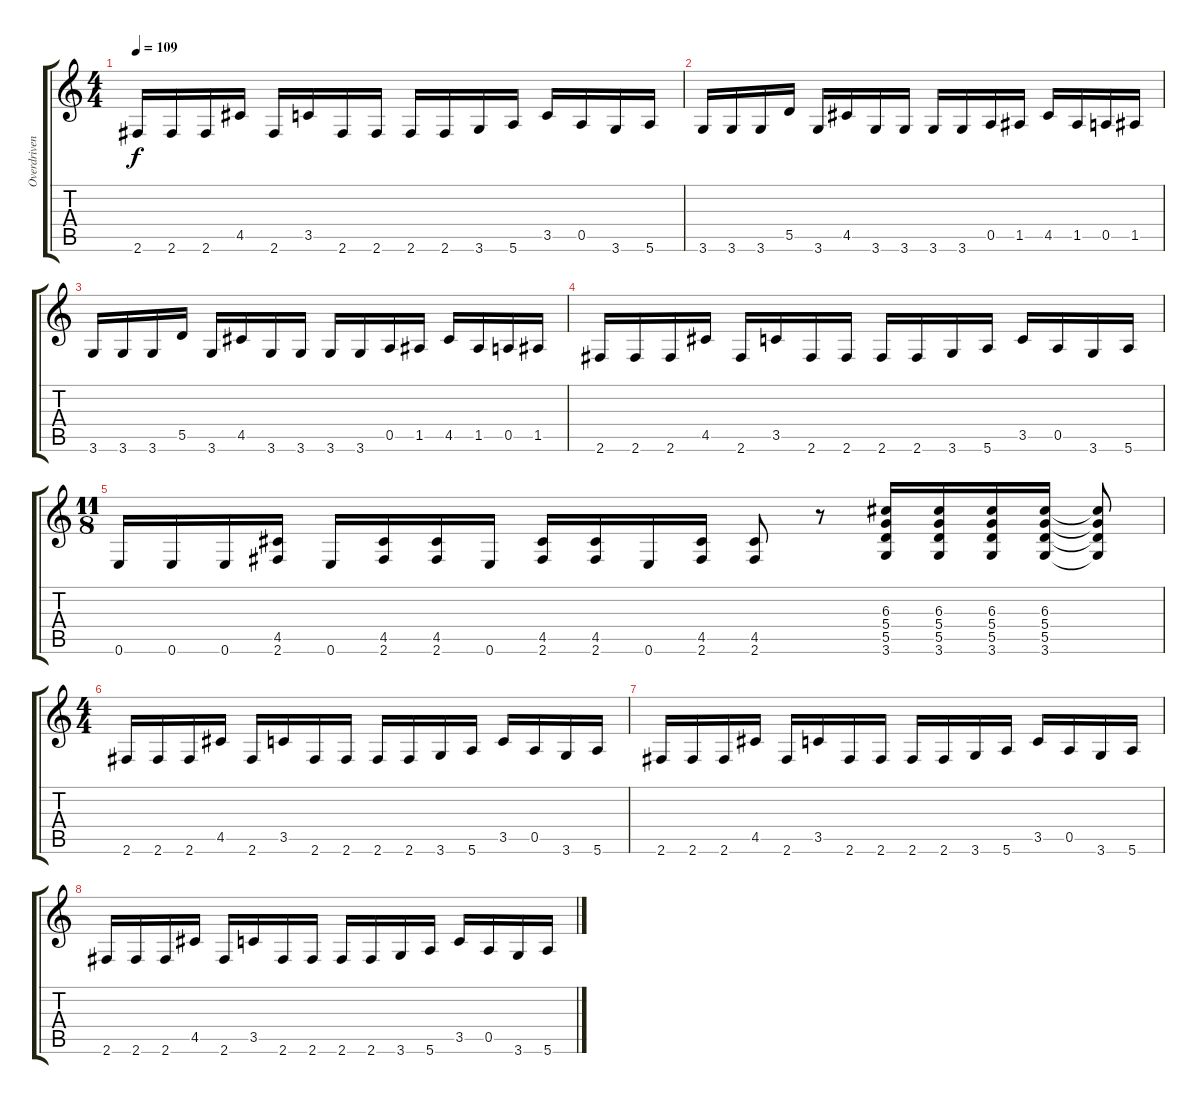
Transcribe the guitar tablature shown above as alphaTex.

\track ("Overdriven Guitar 1" "Overdriven") {instrument overdrivenguitar}
\staff {score tabs}
\tuning (E4 B3 G3 D3 A2 E2) {hide}
\ts (4 4)
\tempo 109
\clef g2
\ks c
2.6.16{dy f} 2.6.16 2.6.16 4.5.16 2.6.16 3.5.16 2.6.16 2.6.16 2.6.16 2.6.16 3.6.16 5.6.16 3.5.16 0.5.16 3.6.16 5.6.16 |
3.6.16 3.6.16 3.6.16 5.5.16 3.6.16 4.5.16 3.6.16 3.6.16 3.6.16 3.6.16 0.5.16 1.5.16 4.5.16 1.5.16 0.5.16 1.5.16 |
3.6.16 3.6.16 3.6.16 5.5.16 3.6.16 4.5.16 3.6.16 3.6.16 3.6.16 3.6.16 0.5.16 1.5.16 4.5.16 1.5.16 0.5.16 1.5.16 |
2.6.16 2.6.16 2.6.16 4.5.16 2.6.16 3.5.16 2.6.16 2.6.16 2.6.16 2.6.16 3.6.16 5.6.16 3.5.16 0.5.16 3.6.16 5.6.16 |
\ts (11 8)
0.6.16 0.6.16 0.6.16 (4.5 2.6).16 0.6.16 (4.5 2.6).16 (4.5 2.6).16 0.6.16 (4.5 2.6).16 (4.5 2.6).16 0.6.16 (4.5 2.6).16 (4.5 2.6).8 r.8 (6.3 5.4 5.5 3.6).16 (6.3 5.4 5.5 3.6).16 (6.3 5.4 5.5 3.6).16 (6.3 5.4 5.5 3.6).16 (6.3{t} 5.4{t} 5.5{t} 3.6{t}).8 |
\ts (4 4)
2.6.16 2.6.16 2.6.16 4.5.16 2.6.16 3.5.16 2.6.16 2.6.16 2.6.16 2.6.16 3.6.16 5.6.16 3.5.16 0.5.16 3.6.16 5.6.16 |
2.6.16 2.6.16 2.6.16 4.5.16 2.6.16 3.5.16 2.6.16 2.6.16 2.6.16 2.6.16 3.6.16 5.6.16 3.5.16 0.5.16 3.6.16 5.6.16 |
2.6.16 2.6.16 2.6.16 4.5.16 2.6.16 3.5.16 2.6.16 2.6.16 2.6.16 2.6.16 3.6.16 5.6.16 3.5.16 0.5.16 3.6.16 5.6.16
